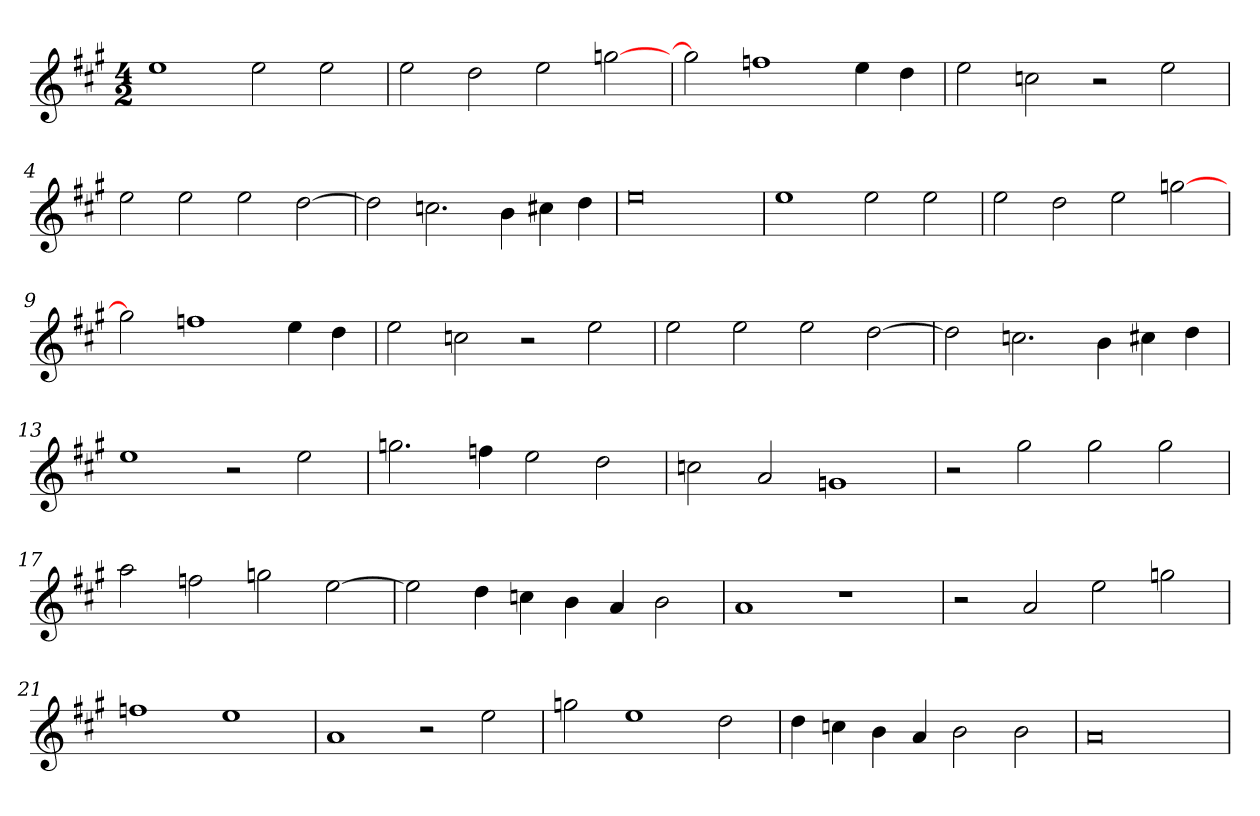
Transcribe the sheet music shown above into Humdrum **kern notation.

**kern
*part1
*staff1
*clefG2
*k[f#c#g#]
*A:
*M4/2
=
1ee
2ee
2ee
=1
2ee
2dd
2ee
[2ggn
=2
2gg#]
1ffn
4ee
4dd
=3
2ee
2ccn
2r
2ee
=4
2ee
2ee
2ee
[2dd
=5
2dd]
2.ccn
4b
4cc#
4dd
=6
0ee
=7
1ee
2ee
2ee
=8
2ee
2dd
2ee
[2ggn
=9
2gg#]
1ffn
4ee
4dd
=10
2ee
2ccn
2r
2ee
=11
2ee
2ee
2ee
[2dd
=12
2dd]
2.ccn
4b
4cc#
4dd
=13
1ee
2r
2ee
=14
2.ggn
4ffn
2ee
2dd
=15
2ccn
2a
1gn
=16
2r
2gg#
2gg#
2gg#
=17
2aa
2ffn
2ggn
[2ee
=18
2ee]
4dd
4ccn
4b
4a
2b
=19
1a
1r
=20
2r
2a
2ee
2ggn
=21
1ffn
1ee
=22
1a
2r
2ee
=23
2ggn
1ee
2dd
=24
4dd
4ccn
4b
4a
2b
2b
=25
0a
=
*-
